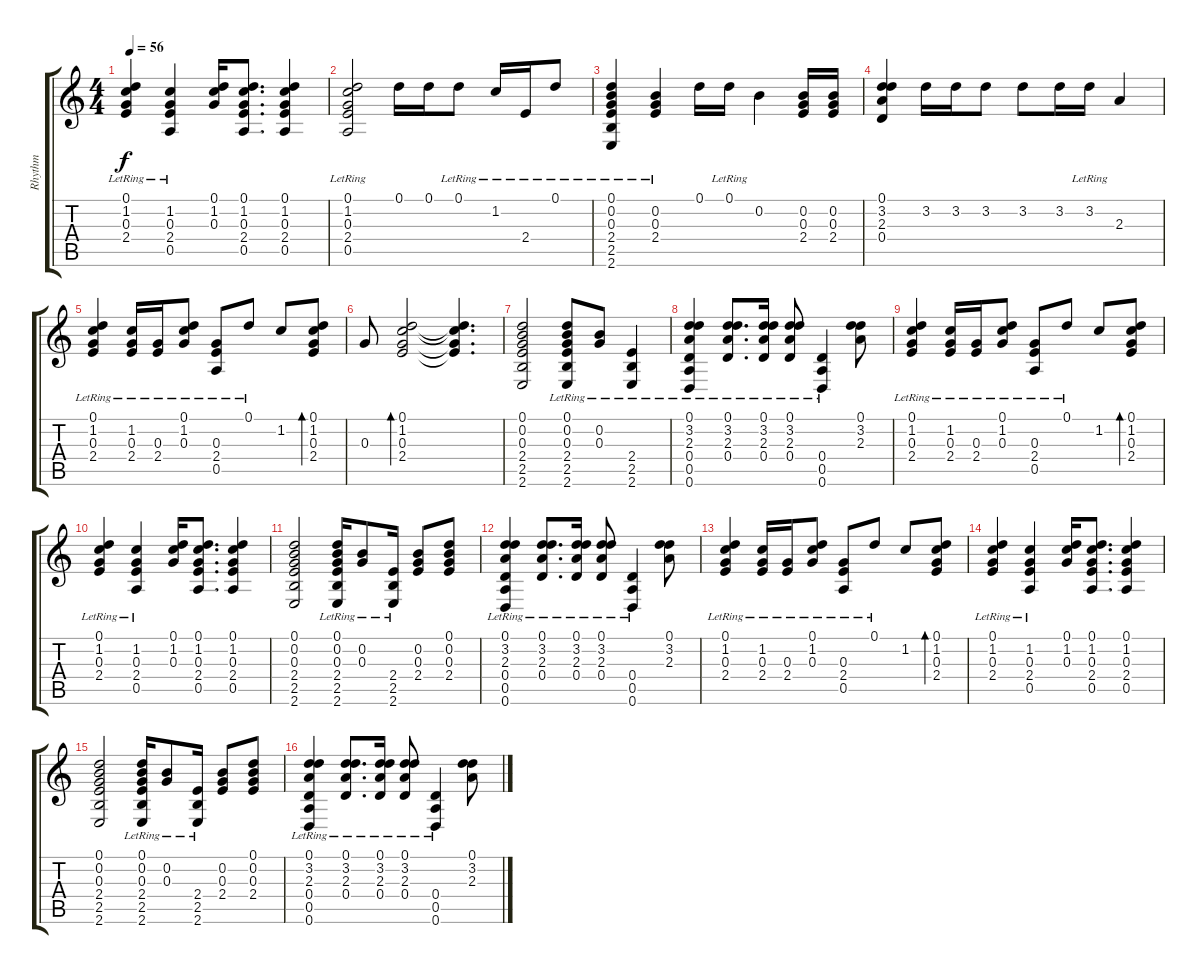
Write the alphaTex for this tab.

\track ("Rhythm" "Rhythm") {instrument distortionguitar}
\staff {score tabs}
\tuning (D4 B3 G3 D3 A2 D2) {hide}
\ts (4 4)
\tempo 56
\clef g2
\ks c
(0.1{lr} 1.2 0.3 2.4).4{dy f} (1.2{lr} 0.3{lr} 2.4{lr} 0.5{lr}).4 (0.1 1.2 0.3).16 (0.1 1.2 0.3 2.4 0.5).8{d} (0.1 1.2 0.3 2.4 0.5).4 |
(0.1{lr} 1.2{lr} 0.3{lr} 2.4{lr} 0.5{lr}).2 0.1.16 0.1.16 0.1{lr}.8 1.2{lr}.16 2.4{lr}.16 0.1{lr}.8 |
(0.1{lr} 0.2{lr} 0.3{lr} 2.4{lr} 2.5{lr} 2.6{lr}).4 (0.2{lr} 0.3{lr} 2.4{lr}).4 0.1.16 0.1{lr}.16 0.2.4 (0.2 0.3 2.4).16 (0.2 0.3 2.4).16 |
(0.1 3.2 2.3 0.4).4 3.2.16 3.2.16 3.2.8 3.2.8 3.2.16 3.2{lr}.16 2.3.4 |
(0.1{lr} 1.2 0.3 2.4).4 (1.2{lr} 0.3 2.4).16 (0.3 2.4{lr}).16 (0.1{lr} 1.2{lr} 0.3).8 (0.3 2.4{lr} 0.5{lr}).8 0.1{lr}.8 1.2.8 (0.1 1.2 0.3 2.4).8{bd 60} |
0.3.8 (0.1 1.2 0.3 2.4).2{bd 60} (0.1{t} 1.2{t} 0.3{t} 2.4{t}).4{d} |
(0.1 0.2 0.3 2.4 2.5 2.6).2{volume 2} (0.1{lr} 0.2 0.3 2.4 2.5 2.6{lr}).8 (0.2{lr} 0.3{lr}).8 (2.4 2.5{lr} 2.6{lr}).4 |
(0.1 3.2 2.3 0.4 0.5{lr} 0.6{lr}).4 (0.1 3.2{lr} 2.3 0.4).8{d} (0.1 3.2 2.3{lr} 0.4{lr}).16 (0.1{lr} 3.2{lr} 2.3{lr} 0.4).8 (0.4{lr} 0.5{lr} 0.6{lr}).4 (0.1 3.2 2.3).8 |
(0.1{lr} 1.2 0.3 2.4).4 (1.2{lr} 0.3 2.4).16 (0.3 2.4{lr}).16 (0.1{lr} 1.2{lr} 0.3).8 (0.3 2.4{lr} 0.5{lr}).8 0.1{lr}.8 1.2.8 (0.1 1.2 0.3 2.4).8{bd 60} |
(0.1{lr} 1.2 0.3 2.4).4 (1.2{lr} 0.3{lr} 2.4{lr} 0.5{lr}).4 (0.1 1.2 0.3).16 (0.1 1.2 0.3 2.4 0.5).8{d} (0.1 1.2 0.3 2.4 0.5).4 |
(0.1 0.2 0.3 2.4 2.5 2.6).2{volume 2} (0.1{lr} 0.2 0.3 2.4 2.5 2.6{lr}).16 (0.2{lr} 0.3{lr}).8 (2.4 2.5{lr} 2.6{lr}).16 (0.2 0.3 2.4).8 (0.1 0.2 0.3 2.4).8 |
(0.1 3.2 2.3 0.4 0.5{lr} 0.6{lr}).4 (0.1 3.2{lr} 2.3 0.4).8{d} (0.1 3.2 2.3{lr} 0.4{lr}).16 (0.1{lr} 3.2{lr} 2.3{lr} 0.4).8 (0.4{lr} 0.5{lr} 0.6{lr}).4 (0.1 3.2 2.3).8 |
(0.1{lr} 1.2 0.3 2.4).4 (1.2{lr} 0.3 2.4).16 (0.3 2.4{lr}).16 (0.1{lr} 1.2{lr} 0.3).8 (0.3 2.4{lr} 0.5{lr}).8 0.1{lr}.8 1.2.8 (0.1 1.2 0.3 2.4).8{bd 60} |
(0.1{lr} 1.2 0.3 2.4).4 (1.2{lr} 0.3{lr} 2.4{lr} 0.5{lr}).4 (0.1 1.2 0.3).16 (0.1 1.2 0.3 2.4 0.5).8{d} (0.1 1.2 0.3 2.4 0.5).4 |
(0.1 0.2 0.3 2.4 2.5 2.6).2{volume 2} (0.1{lr} 0.2 0.3 2.4 2.5 2.6{lr}).16 (0.2{lr} 0.3{lr}).8 (2.4 2.5{lr} 2.6{lr}).16 (0.2 0.3 2.4).8 (0.1 0.2 0.3 2.4).8 |
(0.1 3.2 2.3 0.4 0.5{lr} 0.6{lr}).4 (0.1 3.2{lr} 2.3 0.4).8{d} (0.1 3.2 2.3{lr} 0.4{lr}).16 (0.1{lr} 3.2{lr} 2.3{lr} 0.4).8 (0.4{lr} 0.5{lr} 0.6{lr}).4 (0.1 3.2 2.3).8
